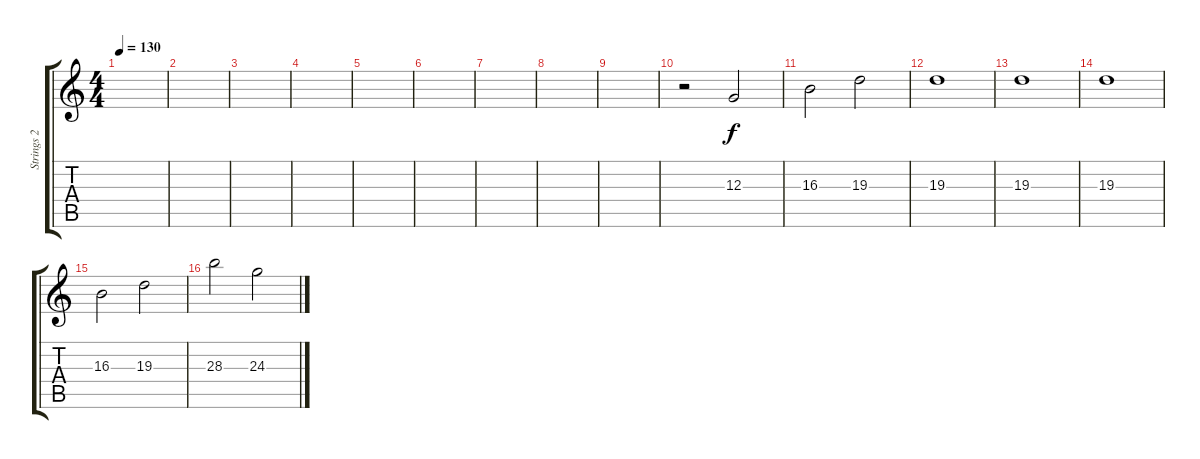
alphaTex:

\track ("Strings 2" "Strings 2") {instrument stringensemble1}
\staff {score tabs}
\tuning (E4 B3 G3 D3 A2 E2) {hide}
\ts (4 4)
\tempo 130
\clef g2
\ks c
|
|
|
|
|
|
|
|
|
r.2 12.3.2 |
16.3.2 19.3.2 |
19.3.1 |
19.3.1 |
19.3.1 |
16.3.2 19.3.2 |
28.3.2 24.3.2
